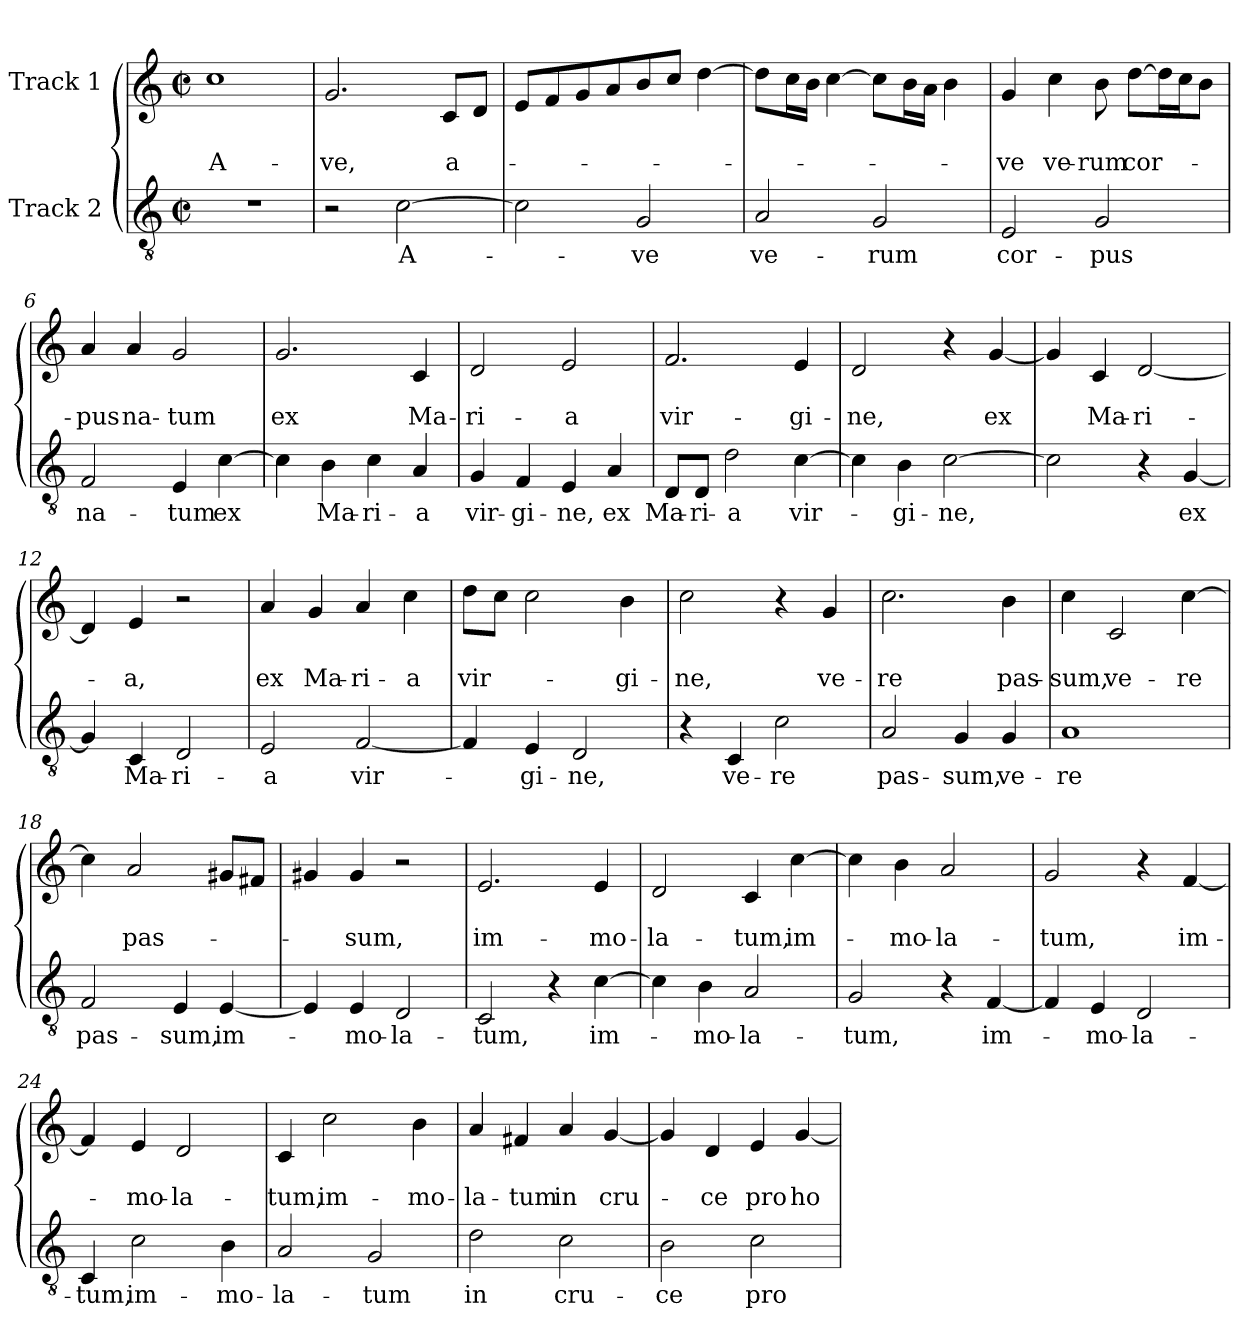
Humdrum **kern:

**kern	**text	**kern	**text	**text
*part2	*part2	*part1	*part1	*part1
*staff2	*staff2	*staff1	*staff1	*staff1
*I"Track 2	*	*I"Track 1	*	*
*clefGv2	*	*clefG2	*	*
*k[]	*	*k[]	*	*
*C:	*	*C:	*	*
*M2/2	*	*M2/2	*	*
*met(c|)	*	*met(c|)	*	*
=1	=1	=1	=1	=1
1r	.	1cc	.	A-
=2	=2	=2	=2	=2
2r	.	2.g/	.	-ve,
[2c\	A-	.	.	.
.	.	8c/L	.	a-
.	.	8d/J	.	.
=3	=3	=3	=3	=3
2c\]	.	8e/L	.	.
.	.	8f/	.	.
.	.	8g/	.	.
.	.	8a/	.	.
2G/	-ve	8b/	.	.
.	.	8cc/J	.	.
.	.	[4dd\	.	.
=4	=4	=4	=4	=4
2A/	ve-	8dd\L]	.	.
.	.	16cc\L	.	.
.	.	16b\JJ	.	.
.	.	[4cc\	.	.
2G/	-rum	8cc\L]	.	.
.	.	16b\L	.	.
.	.	16a\JJ	.	.
.	.	4b\	.	.
!!LO:LB:g=z
=5	=5	=5	=5	=5
2E/	cor-	4g/	.	-ve
.	.	4cc\	.	ve-
2G/	-pus	8b\	.	-rum
.	.	[8dd\L	.	cor-
.	.	16dd\L]	.	.
.	.	16cc\J	.	.
.	.	8b\J	.	.
=6	=6	=6	=6	=6
2F/	na-	4a/	.	-pus
.	.	4a/	.	na-
4E/	-tum	2g/	.	-tum
[4c\	ex	.	.	.
=7	=7	=7	=7	=7
4c\]	.	2.g/	.	ex
4B\	Ma-	.	.	.
4c\	-ri-	.	.	.
4A/	-a	4c/	.	Ma-
=8	=8	=8	=8	=8
4G/	vir-	2d/	.	-ri-
4F/	-gi-	.	.	.
4E/	-ne,	2e/	.	-a
4A/	ex	.	.	.
=9	=9	=9	=9	=9
8D/L	Ma-	2.f/	.	vir-
8D/J	-ri-	.	.	.
2d\	-a	.	.	.
[4c\	vir-	4e/	.	-gi-
!!LO:LB:g=z
=10	=10	=10	=10	=10
4c\]	.	2d/	.	-ne,
4B\	-gi-	.	.	.
[2c\	-ne,	4r	.	.
.	.	[4g/	.	ex
=11	=11	=11	=11	=11
2c\]	.	4g/]	.	.
.	.	4c/	.	Ma-
4r	.	[2d/	.	-ri-
[4G/	ex	.	.	.
=12	=12	=12	=12	=12
4G/]	.	4d/]	.	.
4C/	Ma-	4e/	.	-a,
2D/	-ri-	2r	.	.
=13	=13	=13	=13	=13
2E/	-a	4a/	.	ex
.	.	4g/	.	Ma-
[2F/	vir-	4a/	.	-ri-
.	.	4cc\	.	-a
=14	=14	=14	=14	=14
4F/]	.	8dd\L	.	vir-
.	.	8cc\J	.	.
4E/	-gi-	2cc\	.	.
2D/	-ne,	.	.	.
.	.	4b\	.	-gi-
=15	=15	=15	=15	=15
4r	.	2cc\	.	-ne,
4C/	ve-	.	.	.
2c\	-re	4r	.	.
.	.	4g/	.	ve-
=16	=16	=16	=16	=16
2A/	pas-	2.cc\	.	-re
4G/	-sum,	.	.	.
4G/	ve-	4b\	.	pas-
!!LO:LB:g=z
=17	=17	=17	=17	=17
1A	-re	4cc\	.	-sum,
.	.	2c/	.	ve-
.	.	[4cc\	.	-re
=18	=18	=18	=18	=18
2F/	pas-	4cc\]	.	.
.	.	2a/	.	pas-
4E/	-sum,	.	.	.
[4E/	im-	8g#X/L	.	.
.	.	8f#X/J	.	.
=19	=19	=19	=19	=19
4E/]	.	4g#X/	.	.
4E/	-mo-	4g#/	.	-sum,
2D/	-la-	2r	.	.
=20	=20	=20	=20	=20
2C/	-tum,	2.e/	.	im-
4r	.	.	.	.
[4c\	im-	4e/	.	-mo-
=21	=21	=21	=21	=21
4c\]	.	2d/	.	-la-
4B\	-mo-	.	.	.
2A/	-la-	4c/	.	-tum,
.	.	[4cc\	.	im-
=22	=22	=22	=22	=22
2G/	-tum,	4cc\]	.	.
.	.	4b\	.	-mo-
4r	.	2a/	.	-la-
[4F/	im-	.	.	.
!!LO:LB:g=z
=23	=23	=23	=23	=23
4F/]	.	2g/	.	-tum,
4E/	-mo-	.	.	.
2D/	-la-	4r	.	.
.	.	[4f/	.	im-
=24	=24	=24	=24	=24
4C/	-tum,	4f/]	.	.
2c\	im-	4e/	.	-mo-
.	.	2d/	.	-la-
4B\	-mo-	.	.	.
=25	=25	=25	=25	=25
2A/	-la-	4c/	.	-tum,
.	.	2cc\	.	im-
2G/	-tum	.	.	.
.	.	4b\	.	-mo-
=26	=26	=26	=26	=26
2d\	in	4a/	.	-la-
.	.	4f#X/	.	-tum
2c\	cru-	4a/	.	in
.	.	[4g/	.	cru-
=27	=27	=27	=27	=27
2B\	-ce	4g/]	.	.
.	.	4d/	.	-ce
2c\	pro	4e/	.	pro
.	.	[4g/	.	ho-
=	=	=	=	=
*-	*-	*-	*-	*-
